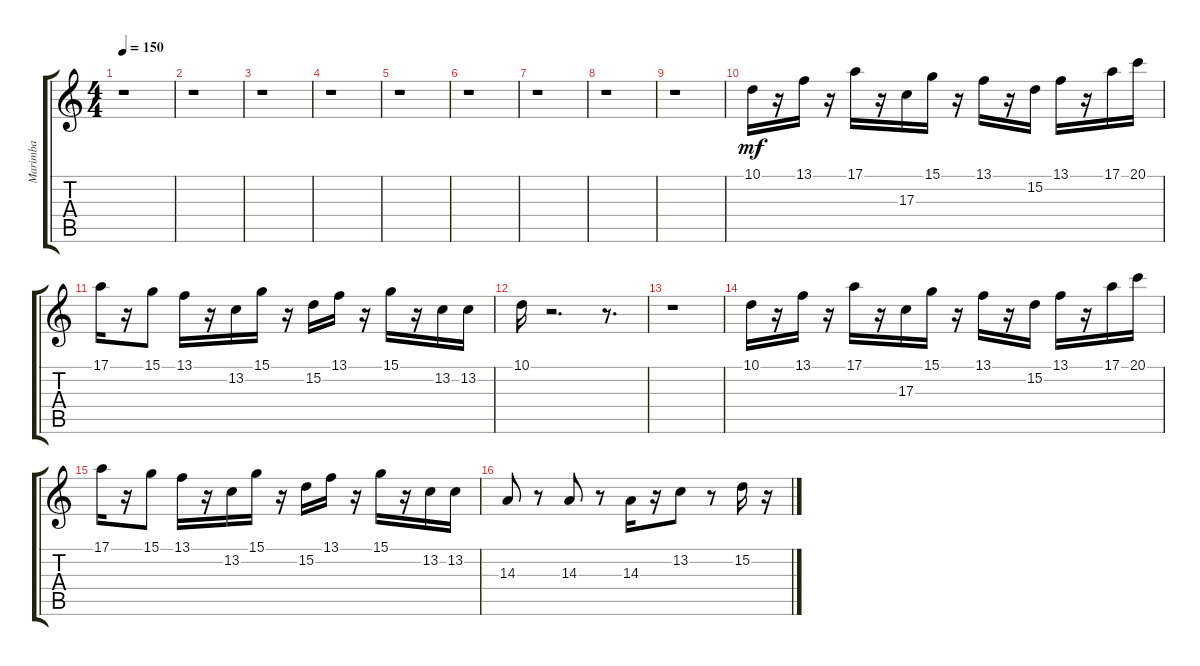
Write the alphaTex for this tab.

\track ("Marimba" "Marimba") {instrument marimba}
\staff {score tabs}
\tuning (E4 B3 G3 D3 A2 E2) {hide}
\ts (4 4)
\tempo 150
\clef g2
\ks c
r.1{dy mf} |
r.1 |
r.1 |
r.1 |
r.1 |
r.1 |
r.1 |
r.1 |
r.1 |
10.1.16 r.16 13.1.16 r.16 17.1.16 r.16 17.3.16 15.1.16 r.16 13.1.16 r.16 15.2.16 13.1.16 r.16 17.1.16 20.1.16 |
17.1.16 r.16 15.1.8 13.1.16 r.16 13.2.16 15.1.16 r.16 15.2.16 13.1.16 r.16 15.1.16 r.16 13.2.16 13.2.16 |
10.1.16 r.2{d} r.8{d} |
r.1 |
10.1.16 r.16 13.1.16 r.16 17.1.16 r.16 17.3.16 15.1.16 r.16 13.1.16 r.16 15.2.16 13.1.16 r.16 17.1.16 20.1.16 |
17.1.16 r.16 15.1.8 13.1.16 r.16 13.2.16 15.1.16 r.16 15.2.16 13.1.16 r.16 15.1.16 r.16 13.2.16 13.2.16 |
14.3.8 r.8 14.3.8 r.8 14.3.16 r.16 13.2.8 r.8 15.2.16 r.16
